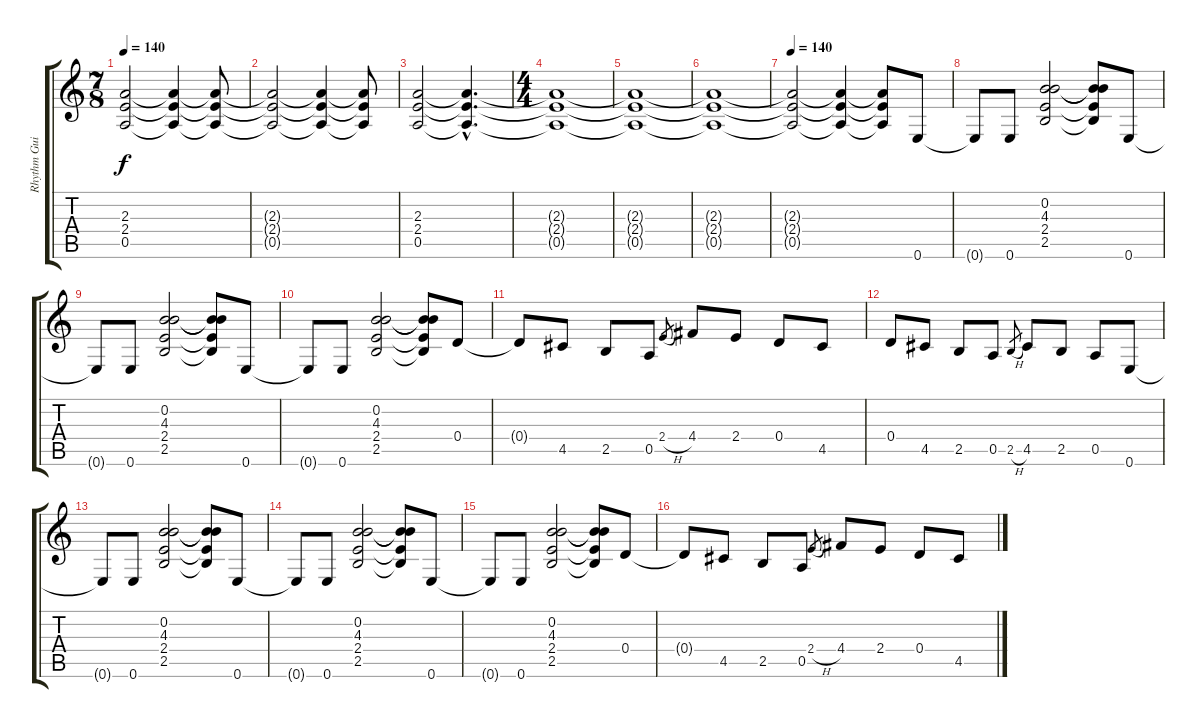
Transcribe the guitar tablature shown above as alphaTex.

\track ("Rhythm Guitar 1" "Rhythm Gui") {instrument distortionguitar}
\staff {score tabs}
\tuning (E4 B3 G3 D3 A2 E2) {hide}
\ts (7 8)
\tempo 140
\clef g2
\ks c
(2.3 2.4 0.5).2{dy f} (2.3{t} 2.4{t} 0.5{t}).4 (2.3{t} 2.4{t} 0.5{t}).8 |
(2.3{t} 2.4{t} 0.5{t}).2 (2.3{t} 2.4{t} 0.5{t}).4 (2.3{t} 2.4{t} 0.5{t}).8 |
(2.3 2.4 0.5).2{volume 14} (2.3{hac t} 2.4{hac t} 0.5{hac t}).4{d} |
\ts (4 4)
(2.3{t} 2.4{t} 0.5{t}).1 |
(2.3{t} 2.4{t} 0.5{t}).1 |
(2.3{t} 2.4{t} 0.5{t}).1 |
\tempo 140
(2.3{t} 2.4{t} 0.5{t}).2 (2.3{t} 2.4{t} 0.5{t}).4 (2.3{t} 2.4{t} 0.5{t}).8 0.6.8 |
0.6{t}.8 0.6.8 (0.2 4.3 2.4 2.5).2 (0.2{t} 4.3{t} 2.4{t} 2.5{t}).8 0.6.8 |
0.6{t}.8 0.6.8 (0.2 4.3 2.4 2.5).2 (0.2{t} 4.3{t} 2.4{t} 2.5{t}).8 0.6.8 |
0.6{t}.8 0.6.8 (0.2 4.3 2.4 2.5).2 (0.2{t} 4.3{t} 2.4{t} 2.5{t}).8 0.4.8 |
0.4{t}.8 4.5.8 2.5.8 0.5.8 2.4{h}.8{gr} 4.4.8 2.4.8 0.4.8 4.5.8 |
0.4.8 4.5.8 2.5.8 0.5.8 2.5{h}.8{gr} 4.5.8 2.5.8 0.5.8 0.6.8 |
0.6{t}.8 0.6.8 (0.2 4.3 2.4 2.5).2 (0.2{t} 4.3{t} 2.4{t} 2.5{t}).8 0.6.8 |
0.6{t}.8 0.6.8 (0.2 4.3 2.4 2.5).2 (0.2{t} 4.3{t} 2.4{t} 2.5{t}).8 0.6.8 |
0.6{t}.8 0.6.8 (0.2 4.3 2.4 2.5).2 (0.2{t} 4.3{t} 2.4{t} 2.5{t}).8 0.4.8 |
0.4{t}.8 4.5.8 2.5.8 0.5.8 2.4{h}.8{gr} 4.4.8 2.4.8 0.4.8 4.5.8
